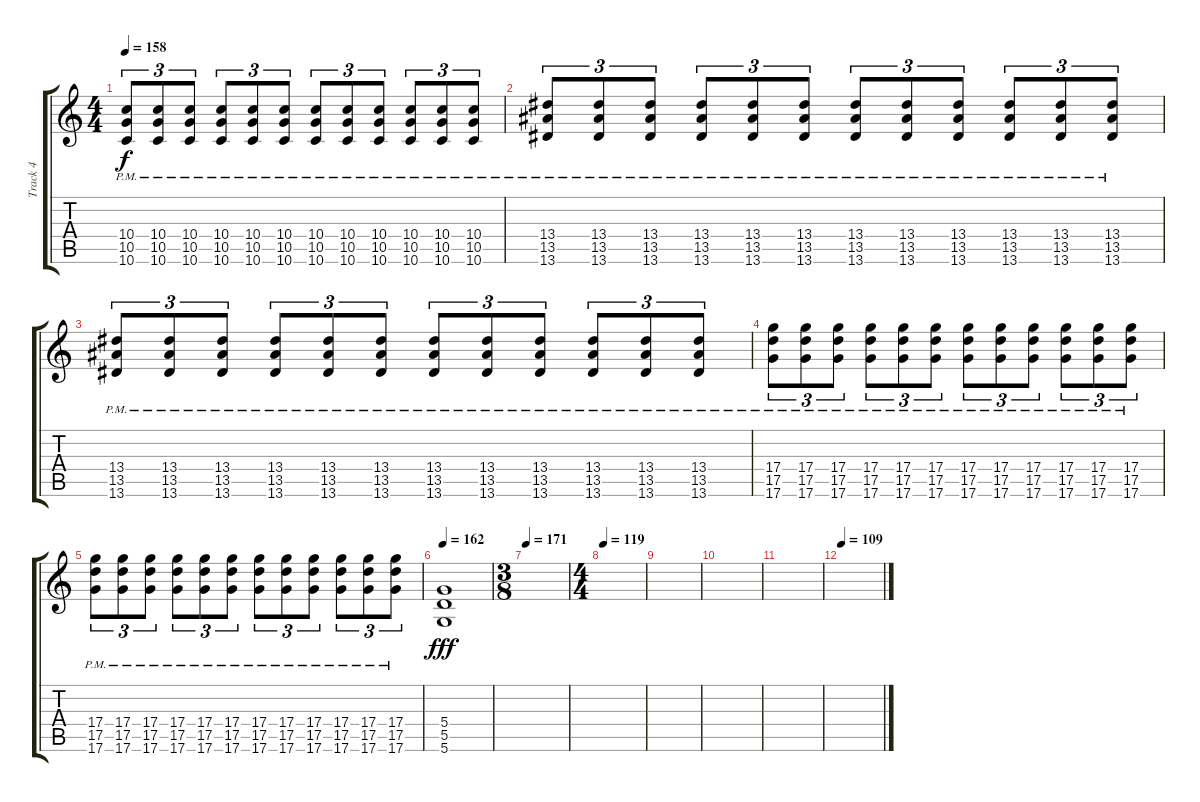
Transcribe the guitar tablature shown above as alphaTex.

\track ("Track 4" "Track 4") {instrument overdrivenguitar}
\staff {score tabs}
\tuning (E4 B3 G3 D3 A2 D2) {hide}
\ts (4 4)
\tempo 158
\clef g2
\ks c
(10.4{pm} 10.5{pm} 10.6{pm}).8{tu (3 2) dy f} (10.4{pm} 10.5{pm} 10.6{pm}).8{tu (3 2)} (10.4{pm} 10.5{pm} 10.6{pm}).8{tu (3 2)} (10.4{pm} 10.5{pm} 10.6{pm}).8{tu (3 2)} (10.4{pm} 10.5{pm} 10.6{pm}).8{tu (3 2)} (10.4{pm} 10.5{pm} 10.6{pm}).8{tu (3 2)} (10.4{pm} 10.5{pm} 10.6{pm}).8{tu (3 2)} (10.4{pm} 10.5{pm} 10.6{pm}).8{tu (3 2)} (10.4{pm} 10.5{pm} 10.6{pm}).8{tu (3 2)} (10.4{pm} 10.5{pm} 10.6{pm}).8{tu (3 2)} (10.4{pm} 10.5{pm} 10.6{pm}).8{tu (3 2)} (10.4{pm} 10.5{pm} 10.6{pm}).8{tu (3 2)} |
(13.4{pm} 13.5{pm} 13.6{pm}).8{tu (3 2)} (13.4{pm} 13.5{pm} 13.6{pm}).8{tu (3 2)} (13.4{pm} 13.5{pm} 13.6{pm}).8{tu (3 2)} (13.4{pm} 13.5{pm} 13.6{pm}).8{tu (3 2)} (13.4{pm} 13.5{pm} 13.6{pm}).8{tu (3 2)} (13.4{pm} 13.5{pm} 13.6{pm}).8{tu (3 2)} (13.4{pm} 13.5{pm} 13.6{pm}).8{tu (3 2)} (13.4{pm} 13.5{pm} 13.6{pm}).8{tu (3 2)} (13.4{pm} 13.5{pm} 13.6{pm}).8{tu (3 2)} (13.4{pm} 13.5{pm} 13.6{pm}).8{tu (3 2)} (13.4{pm} 13.5{pm} 13.6{pm}).8{tu (3 2)} (13.4{pm} 13.5{pm} 13.6{pm}).8{tu (3 2)} |
(13.4{pm} 13.5{pm} 13.6{pm}).8{tu (3 2)} (13.4{pm} 13.5{pm} 13.6{pm}).8{tu (3 2)} (13.4{pm} 13.5{pm} 13.6{pm}).8{tu (3 2)} (13.4{pm} 13.5{pm} 13.6{pm}).8{tu (3 2)} (13.4{pm} 13.5{pm} 13.6{pm}).8{tu (3 2)} (13.4{pm} 13.5{pm} 13.6{pm}).8{tu (3 2)} (13.4{pm} 13.5{pm} 13.6{pm}).8{tu (3 2)} (13.4{pm} 13.5{pm} 13.6{pm}).8{tu (3 2)} (13.4{pm} 13.5{pm} 13.6{pm}).8{tu (3 2)} (13.4{pm} 13.5{pm} 13.6{pm}).8{tu (3 2)} (13.4{pm} 13.5{pm} 13.6{pm}).8{tu (3 2)} (13.4{pm} 13.5{pm} 13.6{pm}).8{tu (3 2)} |
(17.4{pm} 17.5{pm} 17.6{pm}).8{tu (3 2)} (17.4{pm} 17.5{pm} 17.6{pm}).8{tu (3 2)} (17.4{pm} 17.5{pm} 17.6{pm}).8{tu (3 2)} (17.4{pm} 17.5{pm} 17.6{pm}).8{tu (3 2)} (17.4{pm} 17.5{pm} 17.6{pm}).8{tu (3 2)} (17.4{pm} 17.5{pm} 17.6{pm}).8{tu (3 2)} (17.4{pm} 17.5{pm} 17.6{pm}).8{tu (3 2)} (17.4{pm} 17.5{pm} 17.6{pm}).8{tu (3 2)} (17.4{pm} 17.5{pm} 17.6{pm}).8{tu (3 2)} (17.4{pm} 17.5{pm} 17.6{pm}).8{tu (3 2)} (17.4{pm} 17.5{pm} 17.6{pm}).8{tu (3 2)} (17.4{pm} 17.5{pm} 17.6{pm}).8{tu (3 2)} |
(17.4{pm} 17.5{pm} 17.6{pm}).8{tu (3 2)} (17.4{pm} 17.5{pm} 17.6{pm}).8{tu (3 2)} (17.4{pm} 17.5{pm} 17.6{pm}).8{tu (3 2)} (17.4{pm} 17.5{pm} 17.6{pm}).8{tu (3 2)} (17.4{pm} 17.5{pm} 17.6{pm}).8{tu (3 2)} (17.4{pm} 17.5{pm} 17.6{pm}).8{tu (3 2)} (17.4{pm} 17.5{pm} 17.6{pm}).8{tu (3 2)} (17.4{pm} 17.5{pm} 17.6{pm}).8{tu (3 2)} (17.4{pm} 17.5{pm} 17.6{pm}).8{tu (3 2)} (17.4{pm} 17.5{pm} 17.6{pm}).8{tu (3 2)} (17.4{pm} 17.5{pm} 17.6{pm}).8{tu (3 2)} (17.4{pm} 17.5{pm} 17.6{pm}).8{tu (3 2)} |
\tempo 162
(5.4 5.5 5.6).1{dy fff} |
\ts (3 8)
\tempo 171
|
\ts (4 4)
\tempo 119
|
|
|
|
\tempo 109
